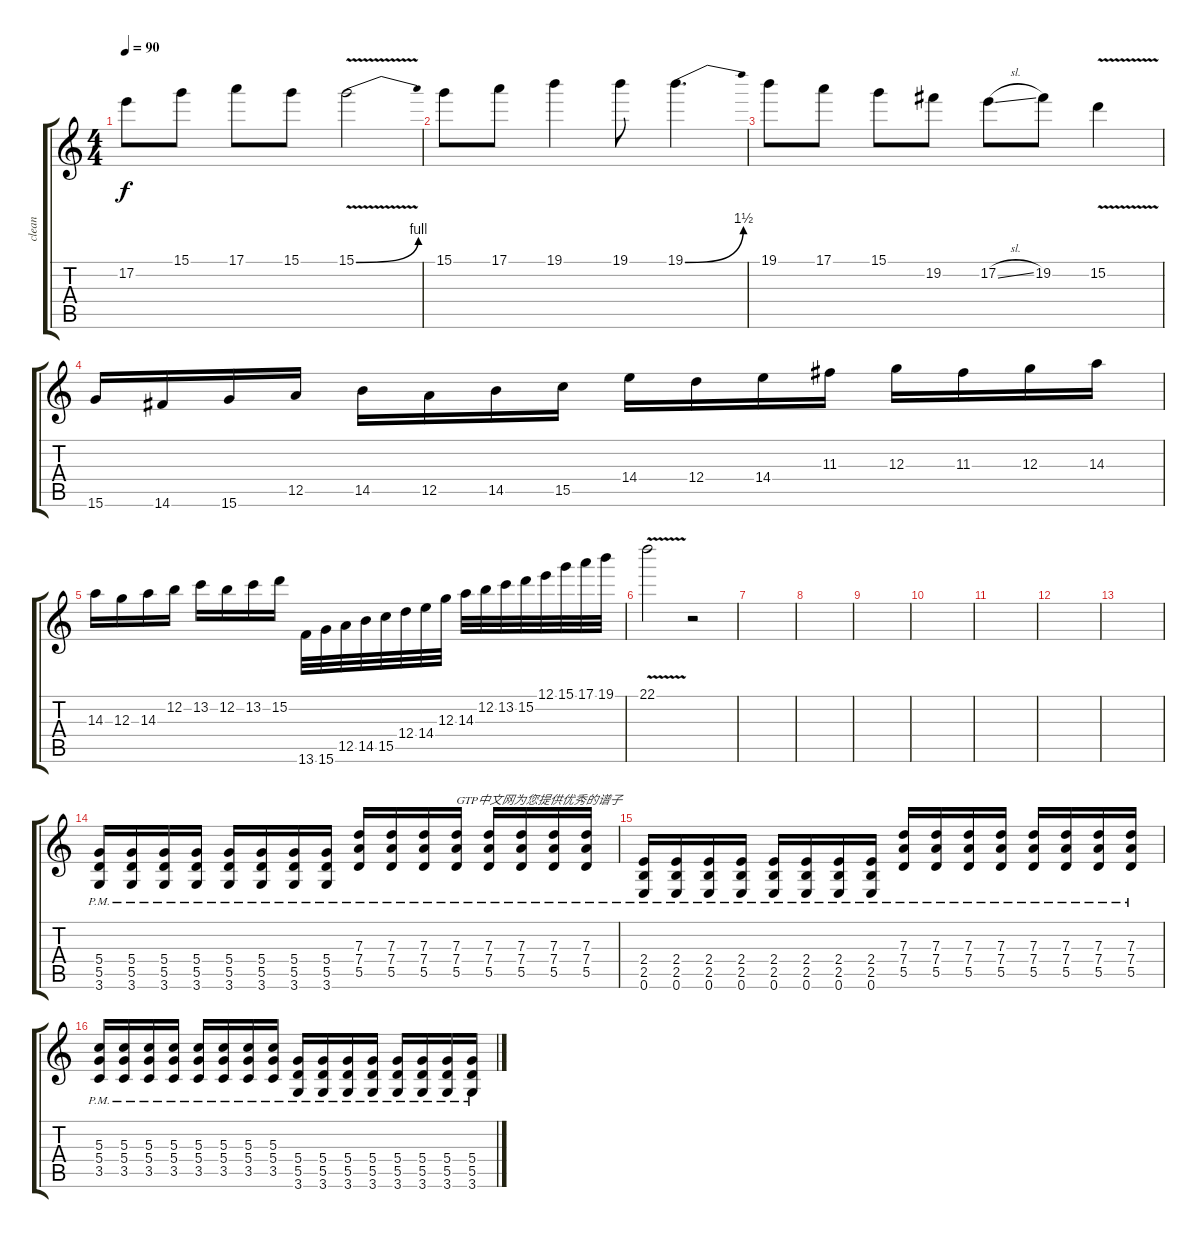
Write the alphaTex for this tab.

\track ("clean" "clean") {instrument electricguitarclean}
\staff {score tabs}
\tuning (E4 B3 G3 D3 A2 E2) {hide}
\ts (4 4)
\tempo 90
\clef g2
\ks c
17.2.8{dy f} 15.1.8 17.1.8 15.1.8 15.1{be (bend 0 0 60 4) v}.2 |
15.1.8 17.1.8 19.1.4 19.1.8 19.1{be (bend 0 0 60 6)}.4{d} |
19.1.8 17.1.8 15.1.8 19.2.8 17.2{sl}.8 19.2.8 15.2{v}.4 |
15.6.16 14.6.16 15.6.16 12.5.16 14.5.16 12.5.16 14.5.16 15.5.16 14.4.16 12.4.16 14.4.16 11.3.16 12.3.16 11.3.16 12.3.16 14.3.16 |
14.3.16 12.3.16 14.3.16 12.2.16 13.2.16 12.2.16 13.2.16 15.2.16 13.6.32 15.6.32 12.5.32 14.5.32 15.5.32 12.4.32 14.4.32 12.3.32 14.3.32 12.2.32 13.2.32 15.2.32 12.1.32 15.1.32 17.1.32 19.1.32 |
22.1{v}.2 r.2 |
|
|
|
|
|
|
|
(5.4{pm} 5.5{pm} 3.6{pm}).16{instrument overdrivenguitar} (5.4{pm} 5.5{pm} 3.6{pm}).16 (5.4{pm} 5.5{pm} 3.6{pm}).16 (5.4{pm} 5.5{pm} 3.6{pm}).16 (5.4{pm} 5.5{pm} 3.6{pm}).16 (5.4{pm} 5.5{pm} 3.6{pm}).16 (5.4{pm} 5.5{pm} 3.6{pm}).16 (5.4{pm} 5.5{pm} 3.6{pm}).16 (7.3{pm} 7.4{pm} 5.5{pm}).16 (7.3{pm} 7.4{pm} 5.5{pm}).16 (7.3{pm} 7.4{pm} 5.5{pm}).16 (7.3{pm} 7.4{pm} 5.5{pm}).16{txt "GTP中文网为您提供优秀的谱子"} (7.3{pm} 7.4{pm} 5.5{pm}).16 (7.3{pm} 7.4{pm} 5.5{pm}).16 (7.3{pm} 7.4{pm} 5.5{pm}).16 (7.3{pm} 7.4{pm} 5.5{pm}).16 |
(2.4{pm} 2.5{pm} 0.6{pm}).16 (2.4{pm} 2.5{pm} 0.6{pm}).16 (2.4{pm} 2.5{pm} 0.6{pm}).16 (2.4{pm} 2.5{pm} 0.6{pm}).16 (2.4{pm} 2.5{pm} 0.6{pm}).16 (2.4{pm} 2.5{pm} 0.6{pm}).16 (2.4{pm} 2.5{pm} 0.6{pm}).16 (2.4{pm} 2.5{pm} 0.6{pm}).16 (7.3{pm} 7.4{pm} 5.5{pm}).16 (7.3{pm} 7.4{pm} 5.5{pm}).16 (7.3{pm} 7.4{pm} 5.5{pm}).16 (7.3{pm} 7.4{pm} 5.5{pm}).16 (7.3{pm} 7.4{pm} 5.5{pm}).16 (7.3{pm} 7.4{pm} 5.5{pm}).16 (7.3{pm} 7.4{pm} 5.5{pm}).16 (7.3{pm} 7.4{pm} 5.5{pm}).16 |
(5.3{pm} 5.4{pm} 3.5{pm}).16 (5.3{pm} 5.4{pm} 3.5{pm}).16 (5.3{pm} 5.4{pm} 3.5{pm}).16 (5.3{pm} 5.4{pm} 3.5{pm}).16 (5.3{pm} 5.4{pm} 3.5{pm}).16 (5.3{pm} 5.4{pm} 3.5{pm}).16 (5.3{pm} 5.4{pm} 3.5{pm}).16 (5.3{pm} 5.4{pm} 3.5{pm}).16 (5.4{pm} 5.5{pm} 3.6{pm}).16 (5.4{pm} 5.5{pm} 3.6{pm}).16 (5.4{pm} 5.5{pm} 3.6{pm}).16 (5.4{pm} 5.5{pm} 3.6{pm}).16 (5.4{pm} 5.5{pm} 3.6{pm}).16 (5.4{pm} 5.5{pm} 3.6{pm}).16 (5.4{pm} 5.5{pm} 3.6{pm}).16 (5.4{pm} 5.5{pm} 3.6{pm}).16
